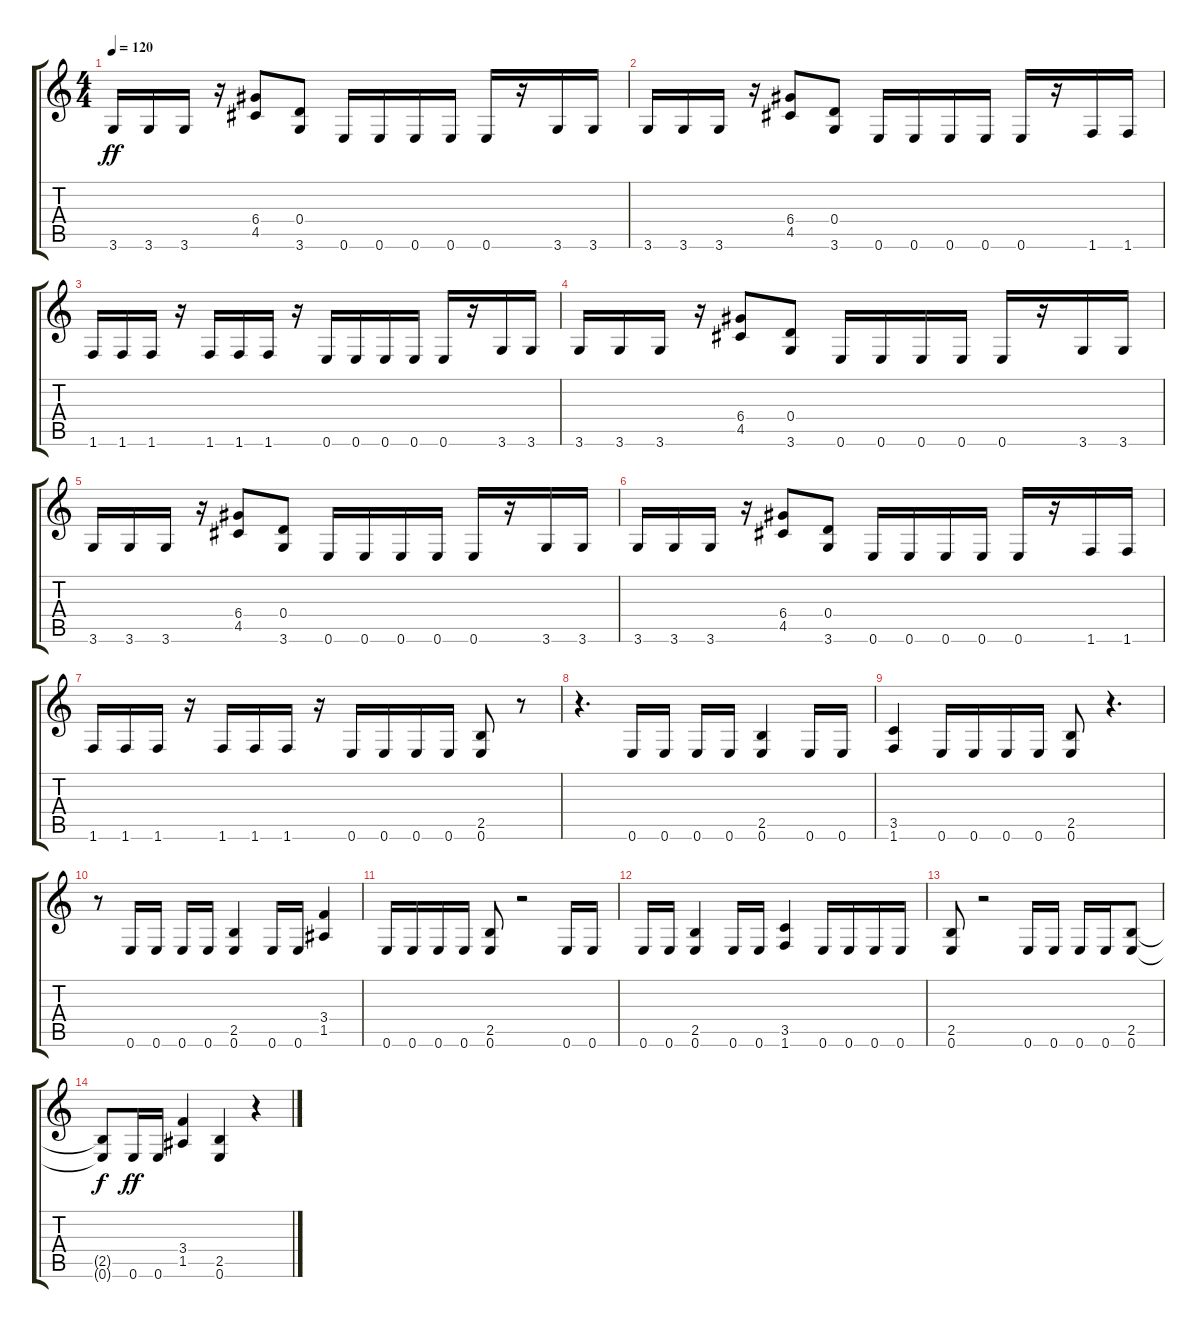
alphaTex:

\track "" {instrument distortionguitar}
\staff {score tabs}
\tuning (E4 B3 G3 D3 A2 E2) {hide}
\ts (4 4)
\tempo 120
\clef g2
\ks c
3.6.16{dy ff} 3.6.16 3.6.16 r.16 (6.4 4.5).8 (0.4 3.6).8 0.6.16 0.6.16 0.6.16 0.6.16 0.6.16 r.16 3.6.16 3.6.16 |
3.6.16 3.6.16 3.6.16 r.16 (6.4 4.5).8 (0.4 3.6).8 0.6.16 0.6.16 0.6.16 0.6.16 0.6.16 r.16 1.6.16 1.6.16 |
1.6.16 1.6.16 1.6.16 r.16 1.6.16 1.6.16 1.6.16 r.16 0.6.16 0.6.16 0.6.16 0.6.16 0.6.16 r.16 3.6.16 3.6.16 |
3.6.16 3.6.16 3.6.16 r.16 (6.4 4.5).8 (0.4 3.6).8 0.6.16 0.6.16 0.6.16 0.6.16 0.6.16 r.16 3.6.16 3.6.16 |
3.6.16 3.6.16 3.6.16 r.16 (6.4 4.5).8 (0.4 3.6).8 0.6.16 0.6.16 0.6.16 0.6.16 0.6.16 r.16 3.6.16 3.6.16 |
3.6.16 3.6.16 3.6.16 r.16 (6.4 4.5).8 (0.4 3.6).8 0.6.16 0.6.16 0.6.16 0.6.16 0.6.16 r.16 1.6.16 1.6.16 |
1.6.16 1.6.16 1.6.16 r.16 1.6.16 1.6.16 1.6.16 r.16 0.6.16 0.6.16 0.6.16 0.6.16 (2.5 0.6).8 r.8 |
r.4{d} 0.6.16 0.6.16 0.6.16 0.6.16 (2.5 0.6).4 0.6.16 0.6.16 |
(3.5 1.6).4 0.6.16 0.6.16 0.6.16 0.6.16 (2.5 0.6).8 r.4{d} |
r.8 0.6.16 0.6.16 0.6.16 0.6.16 (2.5 0.6).4 0.6.16 0.6.16 (3.4 1.5).4 |
0.6.16 0.6.16 0.6.16 0.6.16 (2.5 0.6).8 r.2 0.6.16 0.6.16 |
0.6.16 0.6.16 (2.5 0.6).4 0.6.16 0.6.16 (3.5 1.6).4 0.6.16 0.6.16 0.6.16 0.6.16 |
(2.5 0.6).8 r.2 0.6.16 0.6.16 0.6.16 0.6.16 (2.5 0.6).8 |
(2.5{t} 0.6{t}).8{dy f} 0.6.16{dy ff} 0.6.16 (3.4 1.5).4 (2.5 0.6).4 r.4
